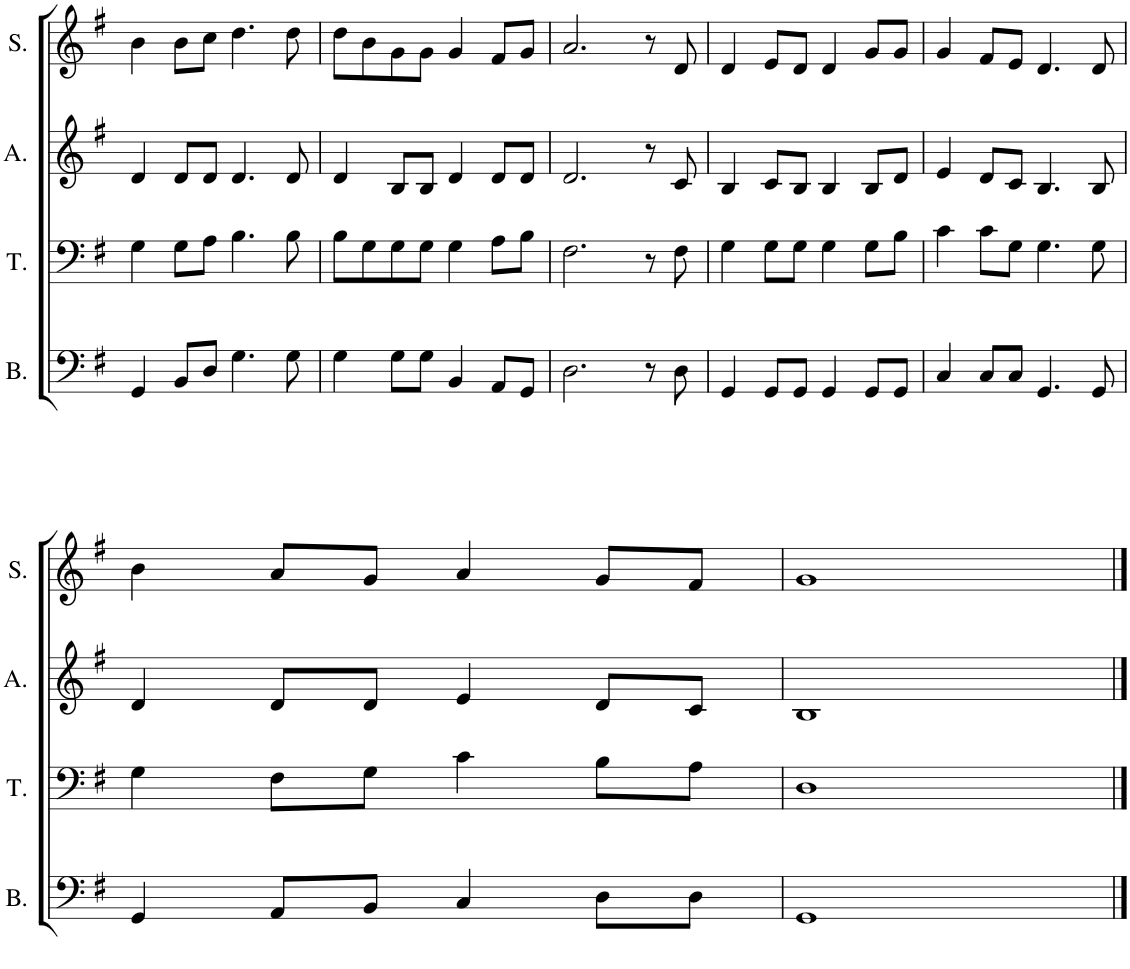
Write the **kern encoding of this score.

**kern	**kern	**kern	**kern
*part4	*part3	*part2	*part1
*staff4	*staff3	*staff2	*staff1
*I"Bass	*I"Tenor	*I"Alto	*I"Soprano
*I'B.	*I'T.	*I'A.	*I'S.
!!LO:PB:g=z
*clefF4	*clefF4	*clefG2	*clefG2
*k[f#]	*k[f#]	*k[f#]	*k[f#]
*M4/4	*M4/4	*M4/4	*M4/4
=11	=11	=11	=11
4GG/	4G\	4d/	4b\
8BB/L	8G\L	8d/L	8b\L
8D/J	8A\J	8d/J	8cc\J
4.G\	4.B\	4.d/	4.dd\
8G\	8B\	8d/	8dd\
=12	=12	=12	=12
4G\	8B\L	4d/	8dd\L
.	8G\	.	8b\
8G\L	8G\	8B/L	8g\
8G\J	8G\J	8B/J	8g\J
4BB/	4G\	4d/	4g/
8AA/L	8A\L	8d/L	8f#/L
8GG/J	8B\J	8d/J	8g/J
=13	=13	=13	=13
2.D\	2.F#\	2.d/	2.a/
8r	8r	8r	8r
8D\	8F#\	8c/	8d/
=14	=14	=14	=14
4GG/	4G\	4B/	4d/
8GG/L	8G\L	8c/L	8e/L
8GG/J	8G\J	8B/J	8d/J
4GG/	4G\	4B/	4d/
8GG/L	8G\L	8B/L	8g/L
8GG/J	8B\J	8d/J	8g/J
=15	=15	=15	=15
4C/	4c\	4e/	4g/
8C/L	8c\L	8d/L	8f#/L
8C/J	8G\J	8c/J	8e/J
4.GG/	4.G\	4.B/	4.d/
8GG/	8G\	8B/	8d/
!!LO:LB:g=z
=16	=16	=16	=16
4GG/	4G\	4d/	4b\
8AA/L	8F#\L	8d/L	8a/L
8BB/J	8G\J	8d/J	8g/J
4C/	4c\	4e/	4a/
8D\L	8B\L	8d/L	8g/L
8D\J	8A\J	8c/J	8f#/J
=17	=17	=17	=17
1GG	1D	1B	1g
==	==	==	==
*-	*-	*-	*-
